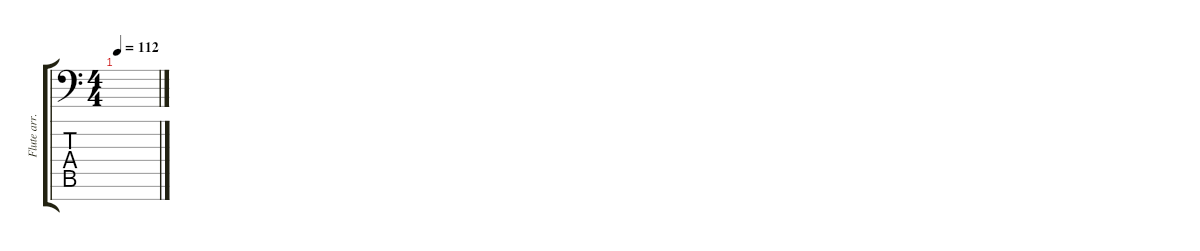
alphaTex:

\track ("Flute arr. for guitar (use +1 " "Flute arr.") {instrument overdrivenguitar}
\staff {score tabs}
\tuning (E5 B4 G4 D4 A3 E3 C-1) {hide}
\ts (4 4)
\tempo 112
\clef f4
\ks c
